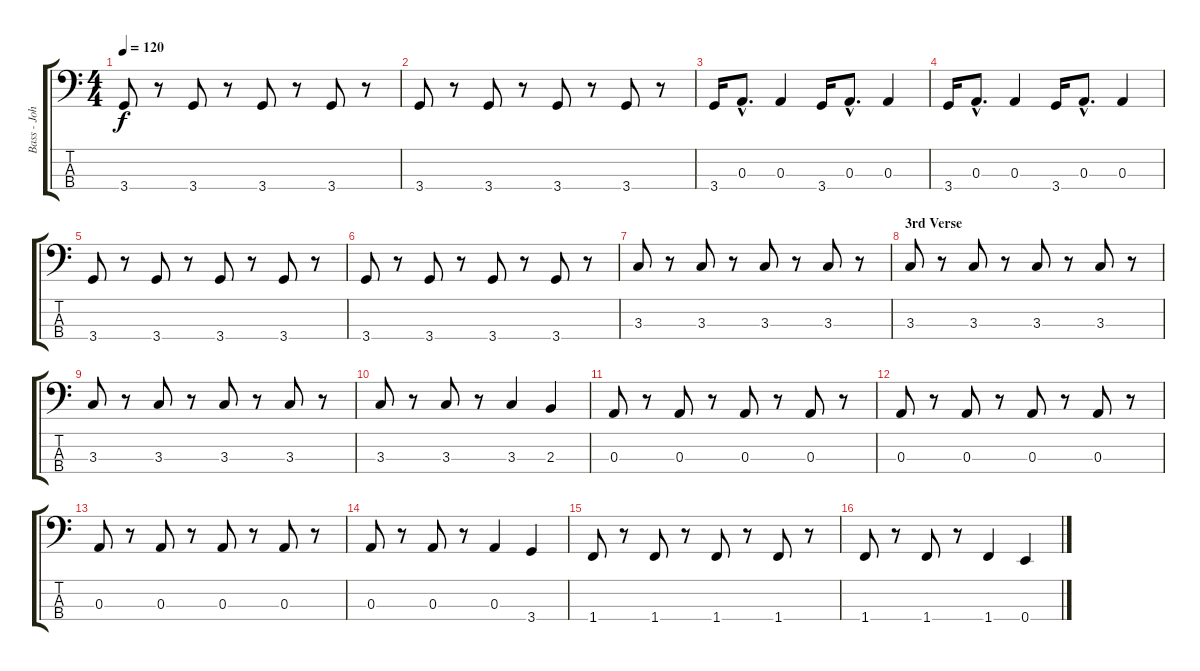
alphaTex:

\track ("Bass - John Wetton" "Bass - Joh") {instrument electricbasspick}
\staff {score tabs}
\tuning (G2 D2 A1 E1) {hide}
\ts (4 4)
\tempo 120
\clef f4
\ks c
3.4.8{dy f} r.8 3.4.8 r.8 3.4.8 r.8 3.4.8 r.8 |
3.4.8 r.8 3.4.8 r.8 3.4.8 r.8 3.4.8 r.8 |
3.4.16 0.3{hac}.8{d} 0.3.4 3.4.16 0.3{hac}.8{d} 0.3.4 |
3.4.16 0.3{hac}.8{d} 0.3.4 3.4.16 0.3{hac}.8{d} 0.3.4 |
3.4.8 r.8 3.4.8 r.8 3.4.8 r.8 3.4.8 r.8 |
3.4.8 r.8 3.4.8 r.8 3.4.8 r.8 3.4.8 r.8 |
3.3.8 r.8 3.3.8 r.8 3.3.8 r.8 3.3.8 r.8 |
\section ("" "3rd Verse")
3.3.8 r.8 3.3.8 r.8 3.3.8 r.8 3.3.8 r.8 |
3.3.8 r.8 3.3.8 r.8 3.3.8 r.8 3.3.8 r.8 |
3.3.8 r.8 3.3.8 r.8 3.3.4 2.3.4 |
0.3.8 r.8 0.3.8 r.8 0.3.8 r.8 0.3.8 r.8 |
0.3.8 r.8 0.3.8 r.8 0.3.8 r.8 0.3.8 r.8 |
0.3.8 r.8 0.3.8 r.8 0.3.8 r.8 0.3.8 r.8 |
0.3.8 r.8 0.3.8 r.8 0.3.4 3.4.4 |
1.4.8 r.8 1.4.8 r.8 1.4.8 r.8 1.4.8 r.8 |
1.4.8 r.8 1.4.8 r.8 1.4.4 0.4.4
